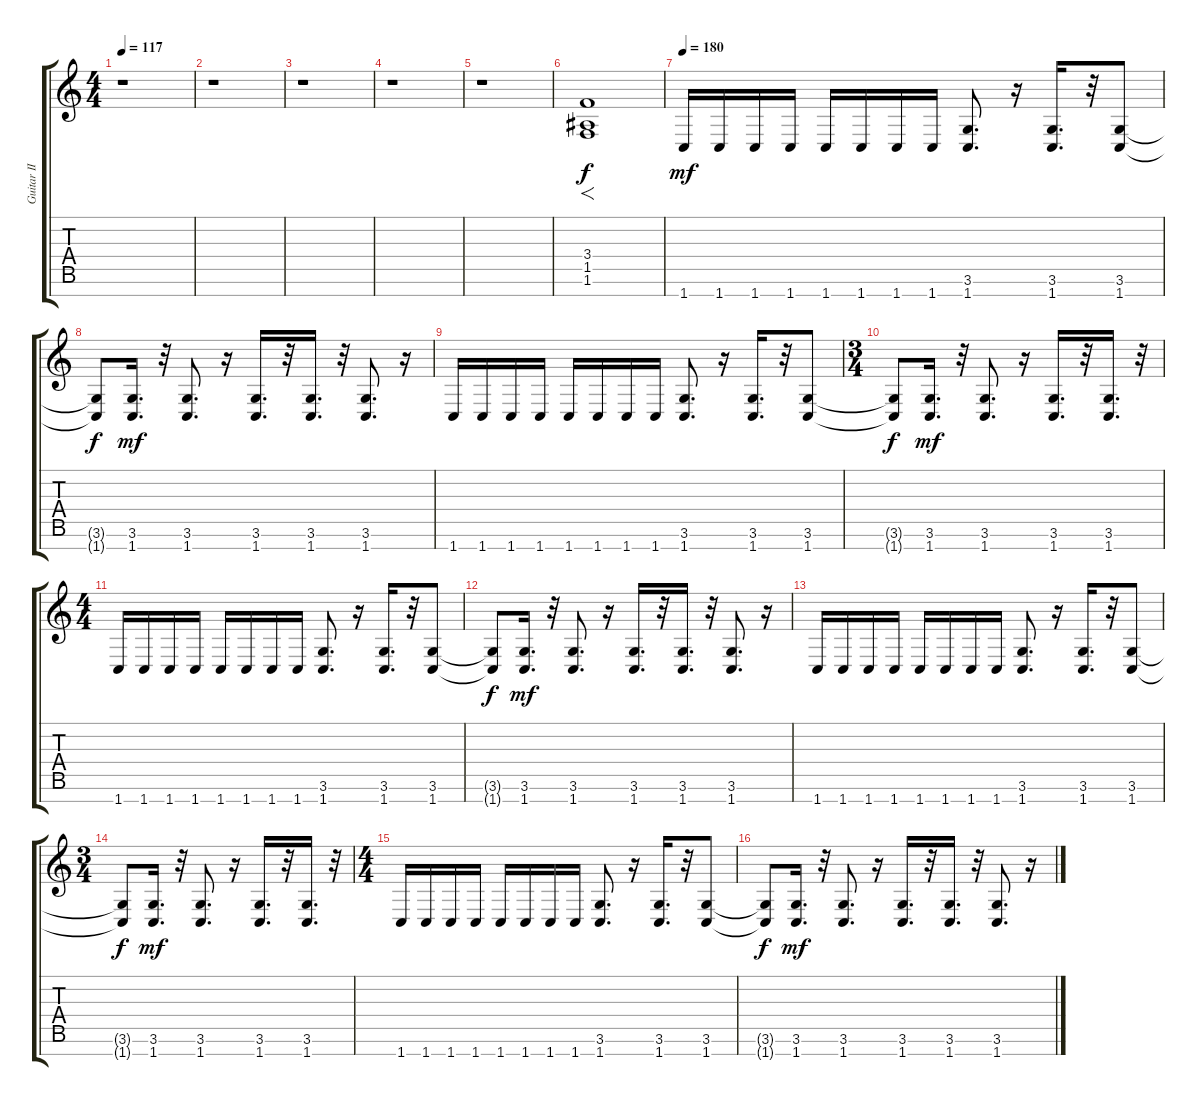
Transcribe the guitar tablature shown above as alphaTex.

\track ("Guitar II" "Guitar II") {instrument distortionguitar}
\staff {score tabs}
\tuning (E4 B3 G3 D3 A2 E2 B1) {hide}
\ts (4 4)
\tempo 117
\clef g2
\ks c
r.1{dy f} |
r.1 |
r.1 |
r.1 |
r.1 |
(3.4 1.5 1.6).1{f} |
\tempo 180
1.7.16{dy mf} 1.7.16 1.7.16 1.7.16 1.7.16 1.7.16 1.7.16 1.7.16 (3.6 1.7).8{d} r.16 (3.6 1.7).16{d} r.32 (3.6 1.7).8 |
(3.6{t} 1.7{t}).8{dy f} (3.6 1.7).16{d dy mf} r.32 (3.6 1.7).8{d} r.16 (3.6 1.7).16{d} r.32 (3.6 1.7).16{d} r.32 (3.6 1.7).8{d} r.16 |
1.7.16 1.7.16 1.7.16 1.7.16 1.7.16 1.7.16 1.7.16 1.7.16 (3.6 1.7).8{d} r.16 (3.6 1.7).16{d} r.32 (3.6 1.7).8 |
\ts (3 4)
(3.6{t} 1.7{t}).8{dy f} (3.6 1.7).16{d dy mf} r.32 (3.6 1.7).8{d} r.16 (3.6 1.7).16{d} r.32 (3.6 1.7).16{d} r.32 |
\ts (4 4)
1.7.16 1.7.16 1.7.16 1.7.16 1.7.16 1.7.16 1.7.16 1.7.16 (3.6 1.7).8{d} r.16 (3.6 1.7).16{d} r.32 (3.6 1.7).8 |
(3.6{t} 1.7{t}).8{dy f} (3.6 1.7).16{d dy mf} r.32 (3.6 1.7).8{d} r.16 (3.6 1.7).16{d} r.32 (3.6 1.7).16{d} r.32 (3.6 1.7).8{d} r.16 |
1.7.16 1.7.16 1.7.16 1.7.16 1.7.16 1.7.16 1.7.16 1.7.16 (3.6 1.7).8{d} r.16 (3.6 1.7).16{d} r.32 (3.6 1.7).8 |
\ts (3 4)
(3.6{t} 1.7{t}).8{dy f} (3.6 1.7).16{d dy mf} r.32 (3.6 1.7).8{d} r.16 (3.6 1.7).16{d} r.32 (3.6 1.7).16{d} r.32 |
\ts (4 4)
1.7.16 1.7.16 1.7.16 1.7.16 1.7.16 1.7.16 1.7.16 1.7.16 (3.6 1.7).8{d} r.16 (3.6 1.7).16{d} r.32 (3.6 1.7).8 |
(3.6{t} 1.7{t}).8{dy f} (3.6 1.7).16{d dy mf} r.32 (3.6 1.7).8{d} r.16 (3.6 1.7).16{d} r.32 (3.6 1.7).16{d} r.32 (3.6 1.7).8{d} r.16
